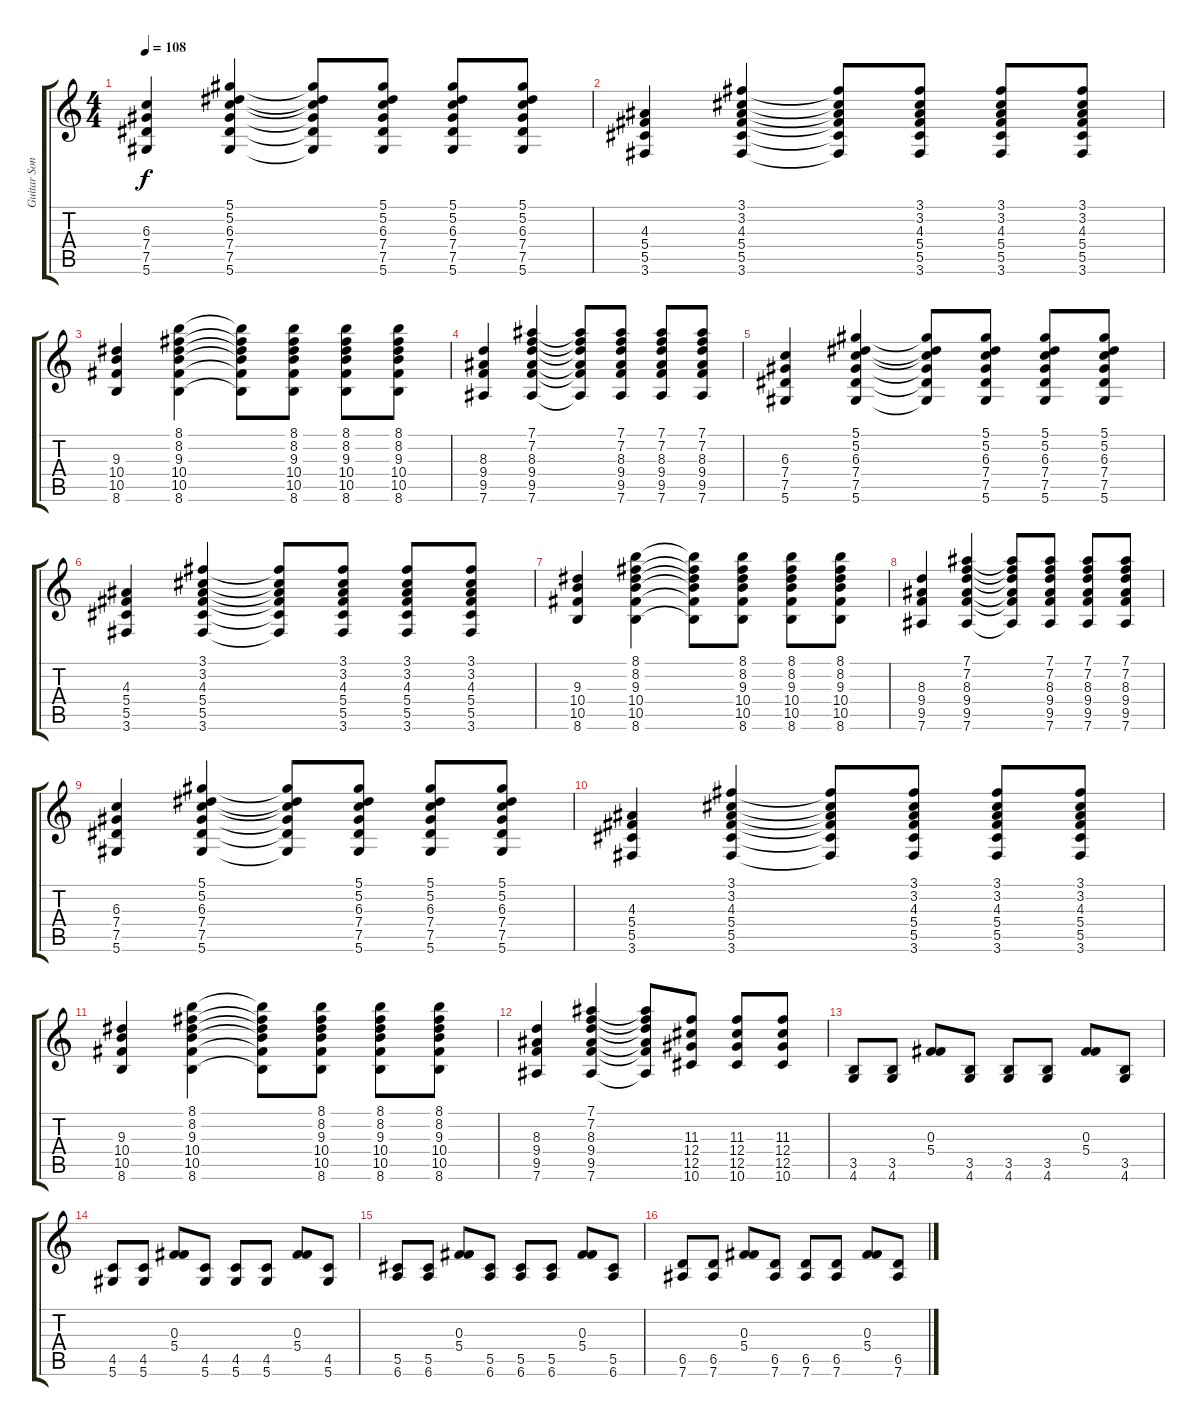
\track ("Guitar Son clair" "Guitar Son") {instrument electricguitarclean}
\staff {score tabs}
\tuning (Eb4 Bb3 Gb3 Db3 Ab2 Eb2) {hide}
\ts (4 4)
\tempo 108
\clef g2
\ks c
(6.3 7.4 7.5 5.6).4{dy f} (5.1 5.2 6.3 7.4 7.5 5.6).4 (5.1{t} 5.2{t} 6.3{t} 7.4{t} 7.5{t} 5.6{t}).8 (5.1 5.2 6.3 7.4 7.5 5.6).8 (5.1 5.2 6.3 7.4 7.5 5.6).8 (5.1 5.2 6.3 7.4 7.5 5.6).8 |
(4.3 5.4 5.5 3.6).4 (3.1 3.2 4.3 5.4 5.5 3.6).4 (3.1{t} 3.2{t} 4.3{t} 5.4{t} 5.5{t} 3.6{t}).8 (3.1 3.2 4.3 5.4 5.5 3.6).8 (3.1 3.2 4.3 5.4 5.5 3.6).8 (3.1 3.2 4.3 5.4 5.5 3.6).8 |
(9.3 10.4 10.5 8.6).4 (8.1 8.2 9.3 10.4 10.5 8.6).4 (8.1{t} 8.2{t} 9.3{t} 10.4{t} 10.5{t} 8.6{t}).8 (8.1 8.2 9.3 10.4 10.5 8.6).8 (8.1 8.2 9.3 10.4 10.5 8.6).8 (8.1 8.2 9.3 10.4 10.5 8.6).8 |
(8.3 9.4 9.5 7.6).4 (7.1 7.2 8.3 9.4 9.5 7.6).4 (7.1{t} 7.2{t} 8.3{t} 9.4{t} 9.5{t} 7.6{t}).8 (7.1 7.2 8.3 9.4 9.5 7.6).8 (7.1 7.2 8.3 9.4 9.5 7.6).8 (7.1 7.2 8.3 9.4 9.5 7.6).8 |
(6.3 7.4 7.5 5.6).4 (5.1 5.2 6.3 7.4 7.5 5.6).4 (5.1{t} 5.2{t} 6.3{t} 7.4{t} 7.5{t} 5.6{t}).8 (5.1 5.2 6.3 7.4 7.5 5.6).8 (5.1 5.2 6.3 7.4 7.5 5.6).8 (5.1 5.2 6.3 7.4 7.5 5.6).8 |
(4.3 5.4 5.5 3.6).4 (3.1 3.2 4.3 5.4 5.5 3.6).4 (3.1{t} 3.2{t} 4.3{t} 5.4{t} 5.5{t} 3.6{t}).8 (3.1 3.2 4.3 5.4 5.5 3.6).8 (3.1 3.2 4.3 5.4 5.5 3.6).8 (3.1 3.2 4.3 5.4 5.5 3.6).8 |
(9.3 10.4 10.5 8.6).4 (8.1 8.2 9.3 10.4 10.5 8.6).4 (8.1{t} 8.2{t} 9.3{t} 10.4{t} 10.5{t} 8.6{t}).8 (8.1 8.2 9.3 10.4 10.5 8.6).8 (8.1 8.2 9.3 10.4 10.5 8.6).8 (8.1 8.2 9.3 10.4 10.5 8.6).8 |
(8.3 9.4 9.5 7.6).4 (7.1 7.2 8.3 9.4 9.5 7.6).4 (7.1{t} 7.2{t} 8.3{t} 9.4{t} 9.5{t} 7.6{t}).8 (7.1 7.2 8.3 9.4 9.5 7.6).8 (7.1 7.2 8.3 9.4 9.5 7.6).8 (7.1 7.2 8.3 9.4 9.5 7.6).8 |
(6.3 7.4 7.5 5.6).4 (5.1 5.2 6.3 7.4 7.5 5.6).4 (5.1{t} 5.2{t} 6.3{t} 7.4{t} 7.5{t} 5.6{t}).8 (5.1 5.2 6.3 7.4 7.5 5.6).8 (5.1 5.2 6.3 7.4 7.5 5.6).8 (5.1 5.2 6.3 7.4 7.5 5.6).8 |
(4.3 5.4 5.5 3.6).4 (3.1 3.2 4.3 5.4 5.5 3.6).4 (3.1{t} 3.2{t} 4.3{t} 5.4{t} 5.5{t} 3.6{t}).8 (3.1 3.2 4.3 5.4 5.5 3.6).8 (3.1 3.2 4.3 5.4 5.5 3.6).8 (3.1 3.2 4.3 5.4 5.5 3.6).8 |
(9.3 10.4 10.5 8.6).4 (8.1 8.2 9.3 10.4 10.5 8.6).4 (8.1{t} 8.2{t} 9.3{t} 10.4{t} 10.5{t} 8.6{t}).8 (8.1 8.2 9.3 10.4 10.5 8.6).8 (8.1 8.2 9.3 10.4 10.5 8.6).8 (8.1 8.2 9.3 10.4 10.5 8.6).8 |
(8.3 9.4 9.5 7.6).4 (7.1 7.2 8.3 9.4 9.5 7.6).4 (7.1{t} 7.2{t} 8.3{t} 9.4{t} 9.5{t} 7.6{t}).8 (11.3 12.4 12.5 10.6).8 (11.3 12.4 12.5 10.6).8 (11.3 12.4 12.5 10.6).8 |
(3.5 4.6).8 (3.5 4.6).8 (0.3 5.4).8 (3.5 4.6).8 (3.5 4.6).8 (3.5 4.6).8 (0.3 5.4).8 (3.5 4.6).8 |
(4.5 5.6).8 (4.5 5.6).8 (0.3 5.4).8 (4.5 5.6).8 (4.5 5.6).8 (4.5 5.6).8 (0.3 5.4).8 (4.5 5.6).8 |
(5.5 6.6).8 (5.5 6.6).8 (0.3 5.4).8 (5.5 6.6).8 (5.5 6.6).8 (5.5 6.6).8 (0.3 5.4).8 (5.5 6.6).8 |
(6.5 7.6).8 (6.5 7.6).8 (0.3 5.4).8 (6.5 7.6).8 (6.5 7.6).8 (6.5 7.6).8 (0.3 5.4).8 (6.5 7.6).8
